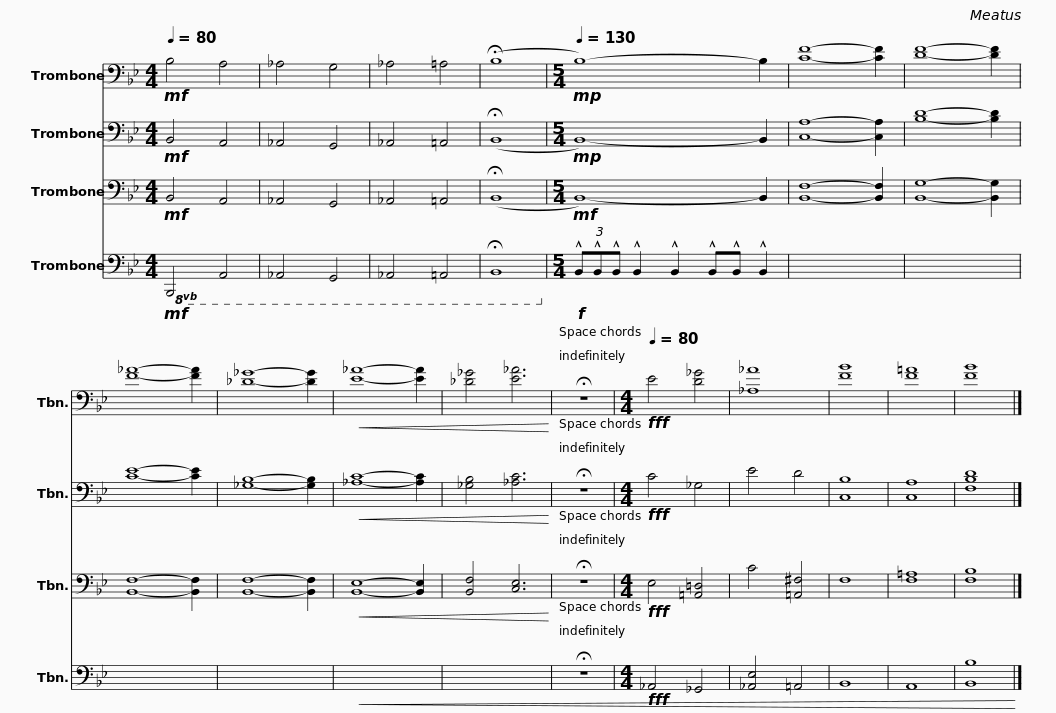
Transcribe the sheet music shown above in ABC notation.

X:1
%%score 1 2 3 4
L:1/8
Q:1/4=80
M:4/4
I:linebreak $
K:Bb
V:1 bass
V:2 bass
V:3 bass
V:4 bass
V:1
!mf! B,4 A,4 | _A,4 G,4 | _A,4 =A,4 | (!fermata!B,8 |[M:5/4][Q:1/4=130]!mp! B,8-) B,2 | %5
 [CF]8- [CF]2 | [DF]8- [DF]2 | [F_A]8- [FA]2 | [_D_G]8- [DG]2 |$!<(! [E_A]8- [EA]2 | %10
 [_D_G]4 [E_A]6!<)! | !fermata!z10 |[M:4/4]!fff![Q:1/4=80] E4 [D_G]4 | [_A,_A]8 | [FB]8 | %15
 [F=A]8 | [FB]8 |] %17
V:2
!mf! B,,4 A,,4 | _A,,4 G,,4 | _A,,4 =A,,4 | (!fermata!B,,8 |[M:5/4]!mp! B,,8-) B,,2 | %5
 [C,A,]8- [C,A,]2 | [B,D]8- [B,D]2 | [CE]8- [CE]2 | [_G,B,]8- [G,B,]2 |$!<(! [_A,C]8- [A,C]2 | %10
 [_G,B,]4 [_A,C]6!<)! | !fermata!z10 |[M:4/4]!fff! C4 _G,4 | E4 D4 | [C,B,]8 | %15
 [C,A,]8 | [F,B,D]8 |] %17
V:3
!mf! B,,4 A,,4 | _A,,4 G,,4 | _A,,4 =A,,4 | (!fermata!B,,8 |[M:5/4]!mf! B,,8-) B,,2 | %5
 [B,,F,]8- [B,,F,]2 | [B,,G,]8- [B,,G,]2 | [B,,F,]8- [B,,F,]2 | [B,,F,]8- [B,,F,]2 |$!<(! [B,,E,]8- [B,,E,]2 | %10
 [B,,F,]4 [C,E,]6!<)! | !fermata!z10 |[M:4/4]!fff! E,4 [=A,,=D,]4 | C4 [=A,,^F,]4 | F,8 | %15
 [F,=A,]8 | [F,B,]8 |] %17
V:4
!mf!!8vb(! B,,,4 A,,,4 | _A,,,4 G,,,4 | _A,,,4 =A,,,4 | !fermata!B,,,8!8vb)! |[M:5/4]!f! (3!^!B,,!^!B,,!^!B,, !^!B,,2 !^!B,,2 !^!B,,!^!B,, !^!B,,2 | %5
 x10 | x10 | x10 | x10 |$!<(! x10 | %10
 x10 | !fermata!z10 |[M:4/4]!fff! _A,,4 _G,,4 | [_A,,E,]4 =A,,4 | B,,8 | %15
 A,,8 | [B,,B,]8 |] %17
